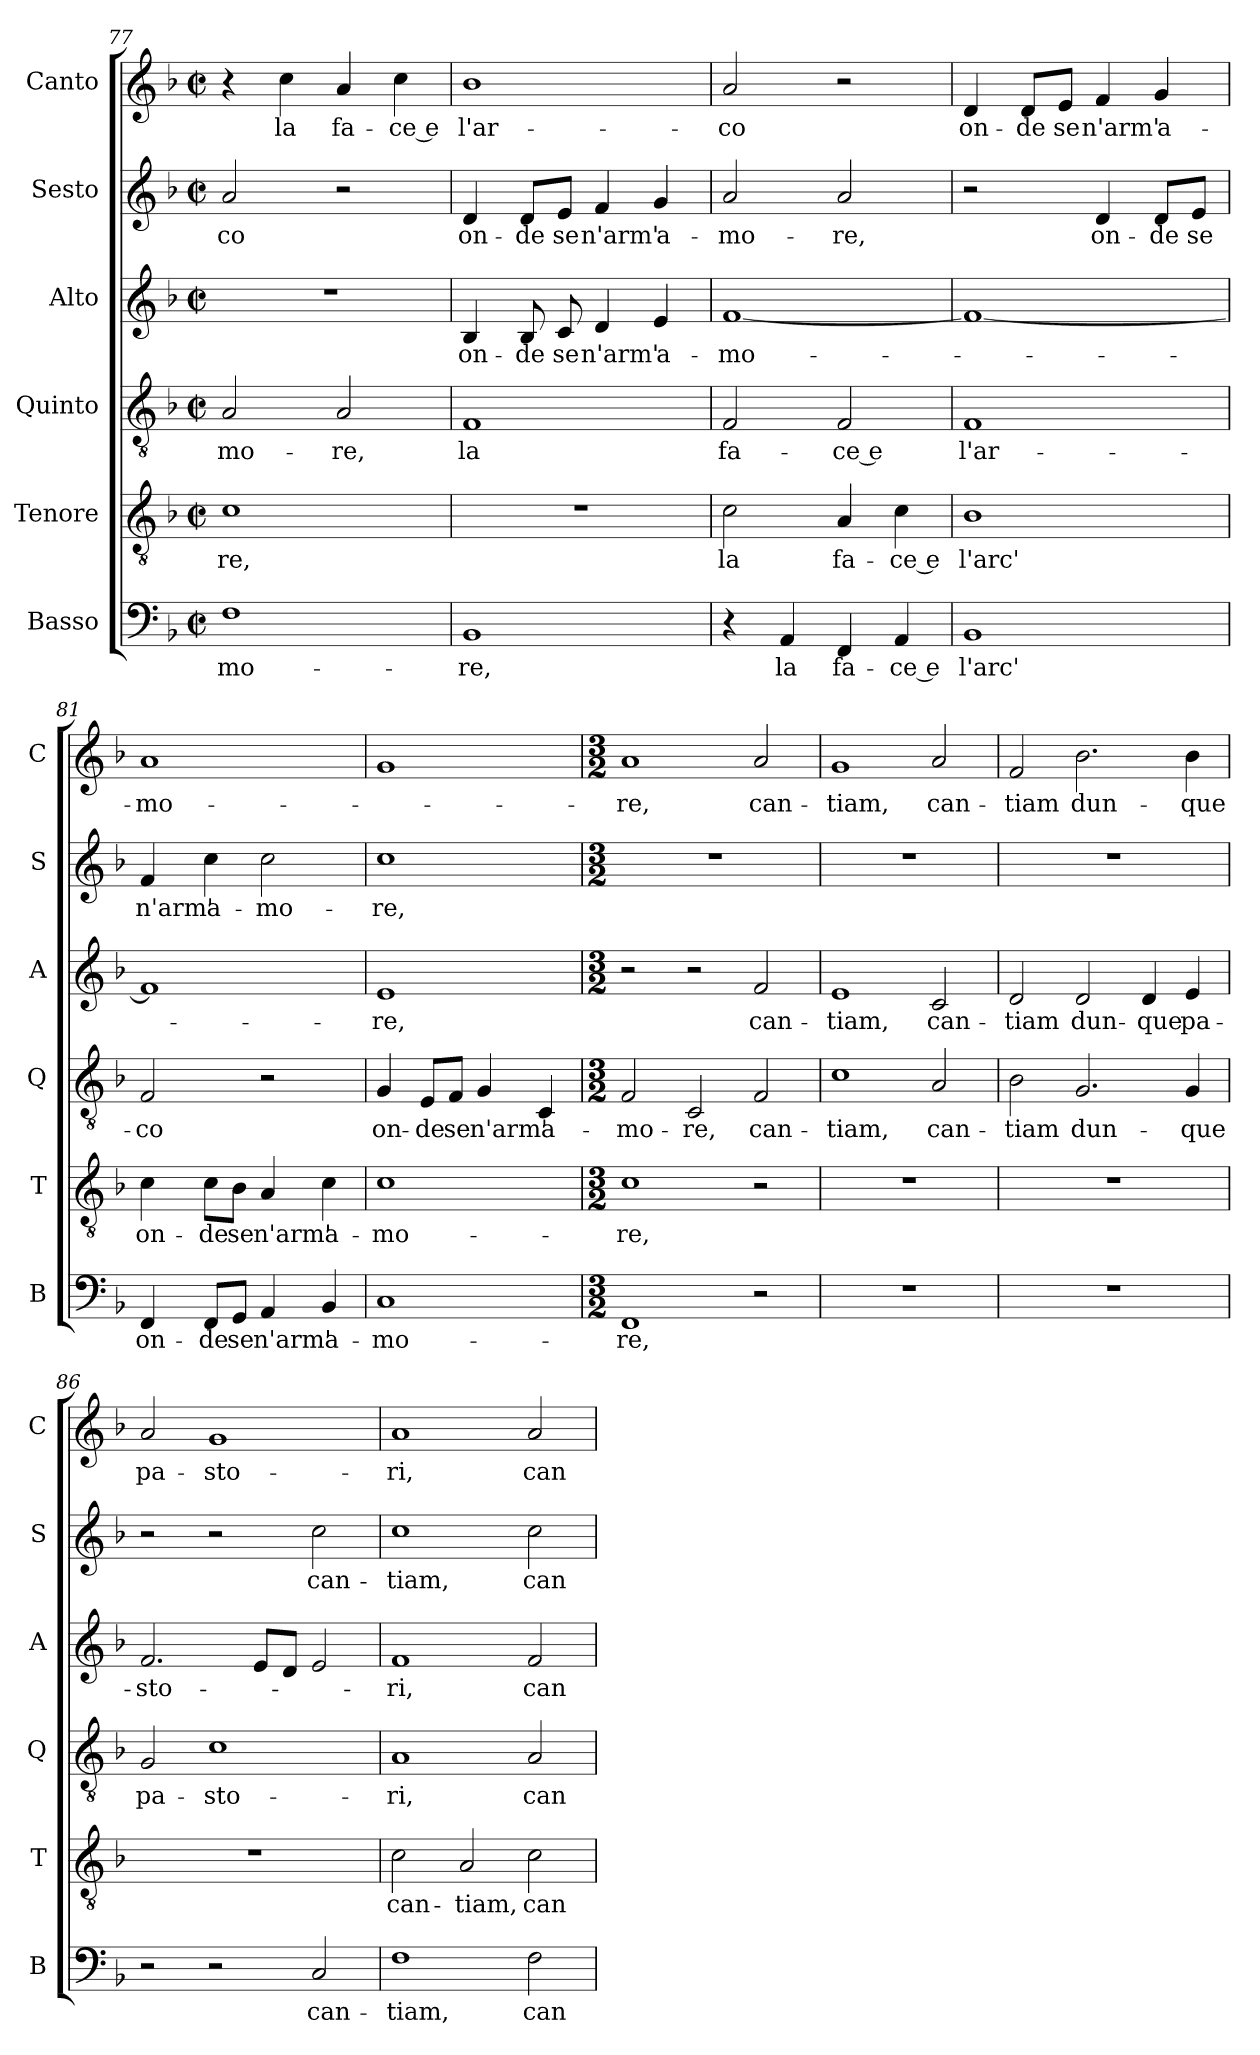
**kern	**text	**kern	**text	**kern	**text	**kern	**text	**kern	**text	**kern	**text
*part6	*part6	*part5	*part5	*part4	*part4	*part3	*part3	*part2	*part2	*part1	*part1
*staff6	*staff6	*staff5	*staff5	*staff4	*staff4	*staff3	*staff3	*staff2	*staff2	*staff1	*staff1
*I"Basso	*	*I"Tenore	*	*I"Quinto	*	*I"Alto	*	*I"Sesto	*	*I"Canto	*
*I'B	*	*I'T	*	*I'Q	*	*I'A	*	*I'S	*	*I'C	*
!!LO:PB:g=z
*clefF4	*	*clefGv2	*	*clefGv2	*	*clefG2	*	*clefG2	*	*clefG2	*
*k[b-]	*	*k[b-]	*	*k[b-]	*	*k[b-]	*	*k[b-]	*	*k[b-]	*
*F:	*	*F:	*	*F:	*	*F:	*	*F:	*	*F:	*
*M2/2	*	*M2/2	*	*M2/2	*	*M2/2	*	*M2/2	*	*M2/2	*
*met(c|)	*	*met(c|)	*	*met(c|)	*	*met(c|)	*	*met(c|)	*	*met(c|)	*
=77	=77	=77	=77	=77	=77	=77	=77	=77	=77	=77	=77
!	!LO:LY:b	!	!LO:LY:b	!	!LO:LY:b	!	!	!	!LO:LY:b	!	!
1F	-mo-	1c	-re,	2A/	-mo-	1r	.	2a/	-co	4r	.
!	!	!	!	!	!	!	!	!	!	!	!LO:LY:b
.	.	.	.	.	.	.	.	.	.	4cc\	la
!	!	!	!	!	!LO:LY:b	!	!	!	!	!	!LO:LY:b
.	.	.	.	2A/	-re,	.	.	2r	.	4a/	fa-
!	!	!	!	!	!	!	!	!	!	!	!LO:LY:b
.	.	.	.	.	.	.	.	.	.	4cc\	-ce e
=78	=78	=78	=78	=78	=78	=78	=78	=78	=78	=78	=78
!	!LO:LY:b	!	!	!	!LO:LY:b	!	!LO:LY:b	!	!LO:LY:b	!	!LO:LY:b
1BB-	-re,	1r	.	1F	la	4B-/	on-	4d/	on-	1b-	l'ar-
!	!	!	!	!	!	!	!LO:LY:b	!	!LO:LY:b	!	!
.	.	.	.	.	.	8B-/	-de	8d/L	-de	.	.
!	!	!	!	!	!	!	!LO:LY:b	!	!LO:LY:b	!	!
.	.	.	.	.	.	8c/	se	8e/J	se	.	.
!	!	!	!	!	!	!	!LO:LY:b	!	!LO:LY:b	!	!
.	.	.	.	.	.	4d/	n'arm'	4f/	n'arm'	.	.
!	!	!	!	!	!	!	!LO:LY:b	!	!LO:LY:b	!	!
.	.	.	.	.	.	4e/	a-	4g/	a-	.	.
=79	=79	=79	=79	=79	=79	=79	=79	=79	=79	=79	=79
!	!	!	!LO:LY:b	!	!LO:LY:b	!	!LO:LY:b	!	!LO:LY:b	!	!LO:LY:b
4r	.	2c\	la	2F/	fa-	[1f	-mo-	2a/	-mo-	2a/	-co
!	!LO:LY:b	!	!	!	!	!	!	!	!	!	!
4AA/	la	.	.	.	.	.	.	.	.	.	.
!	!LO:LY:b	!	!LO:LY:b	!	!LO:LY:b	!	!	!	!LO:LY:b	!	!
4FF/	fa-	4A/	fa-	2F/	-ce e	.	.	2a/	-re,	2r	.
!	!LO:LY:b	!	!LO:LY:b	!	!	!	!	!	!	!	!
4AA/	-ce e	4c\	-ce e	.	.	.	.	.	.	.	.
=80	=80	=80	=80	=80	=80	=80	=80	=80	=80	=80	=80
!	!LO:LY:b	!	!LO:LY:b	!	!LO:LY:b	!	!	!	!	!	!LO:LY:b
1BB-	l'arc'	1B-	l'arc'	1F	l'ar-	1f_	.	2r	.	4d/	on-
!	!	!	!	!	!	!	!	!	!	!	!LO:LY:b
.	.	.	.	.	.	.	.	.	.	8d/L	-de
!	!	!	!	!	!	!	!	!	!	!	!LO:LY:b
.	.	.	.	.	.	.	.	.	.	8e/J	se
!	!	!	!	!	!	!	!	!	!LO:LY:b	!	!LO:LY:b
.	.	.	.	.	.	.	.	4d/	on-	4f/	n'arm'
!	!	!	!	!	!	!	!	!	!LO:LY:b	!	!LO:LY:b
.	.	.	.	.	.	.	.	8d/L	-de	4g/	a-
!	!	!	!	!	!	!	!	!	!LO:LY:b	!	!
.	.	.	.	.	.	.	.	8e/J	se	.	.
=81	=81	=81	=81	=81	=81	=81	=81	=81	=81	=81	=81
!	!LO:LY:b	!	!LO:LY:b	!	!LO:LY:b	!	!	!	!LO:LY:b	!	!LO:LY:b
4FF/	on-	4c\	on-	2F/	-co	1f]	.	4f/	n'arm'	1a	-mo-
!	!LO:LY:b	!	!LO:LY:b	!	!	!	!	!	!LO:LY:b	!	!
8FF/L	-de	8c\L	-de	.	.	.	.	4cc\	a-	.	.
!	!LO:LY:b	!	!LO:LY:b	!	!	!	!	!	!	!	!
8GG/J	se	8B-\J	se	.	.	.	.	.	.	.	.
!	!LO:LY:b	!	!LO:LY:b	!	!	!	!	!	!LO:LY:b	!	!
4AA/	n'arm'	4A/	n'arm'	2r	.	.	.	2cc\	-mo-	.	.
!	!LO:LY:b	!	!LO:LY:b	!	!	!	!	!	!	!	!
4BB-/	a-	4c\	a-	.	.	.	.	.	.	.	.
=82	=82	=82	=82	=82	=82	=82	=82	=82	=82	=82	=82
!	!LO:LY:b	!	!LO:LY:b	!	!LO:LY:b	!	!LO:LY:b	!	!LO:LY:b	!	!
1C	-mo-	1c	-mo-	4G/	on-	1e	-re,	1cc	-re,	1g	.
!	!	!	!	!	!LO:LY:b	!	!	!	!	!	!
.	.	.	.	8E/L	-de	.	.	.	.	.	.
!	!	!	!	!	!LO:LY:b	!	!	!	!	!	!
.	.	.	.	8F/J	se	.	.	.	.	.	.
!	!	!	!	!	!LO:LY:b	!	!	!	!	!	!
.	.	.	.	4G/	n'arm'	.	.	.	.	.	.
!	!	!	!	!	!LO:LY:b	!	!	!	!	!	!
.	.	.	.	4C/	a-	.	.	.	.	.	.
!!LO:LB:g=z
=83	=83	=83	=83	=83	=83	=83	=83	=83	=83	=83	=83
*M3/2	*	*M3/2	*	*M3/2	*	*M3/2	*	*M3/2	*	*M3/2	*
!	!LO:LY:b	!	!LO:LY:b	!	!LO:LY:b	!	!	!	!	!	!LO:LY:b
1FF	-re,	1c	-re,	2F/	-mo-	2r	.	1.r	.	1a	-re,
!	!	!	!	!	!LO:LY:b	!	!	!	!	!	!
.	.	.	.	2C/	-re,	2r	.	.	.	.	.
!	!	!	!	!	!LO:LY:b	!	!LO:LY:b	!	!	!	!LO:LY:b
2r	.	2r	.	2F/	can-	2f/	can-	.	.	2a/	can-
=84	=84	=84	=84	=84	=84	=84	=84	=84	=84	=84	=84
!	!	!	!	!	!LO:LY:b	!	!LO:LY:b	!	!	!	!LO:LY:b
1.r	.	1.r	.	1c	-tiam,	1e	-tiam,	1.r	.	1g	-tiam,
!	!	!	!	!	!LO:LY:b	!	!LO:LY:b	!	!	!	!LO:LY:b
.	.	.	.	2A/	can-	2c/	can-	.	.	2a/	can-
=85	=85	=85	=85	=85	=85	=85	=85	=85	=85	=85	=85
!	!	!	!	!	!LO:LY:b	!	!LO:LY:b	!	!	!	!LO:LY:b
1.r	.	1.r	.	2B-\	-tiam	2d/	-tiam	1.r	.	2f/	-tiam
!	!	!	!	!	!LO:LY:b	!	!LO:LY:b	!	!	!	!LO:LY:b
.	.	.	.	2.G/	dun-	2d/	dun-	.	.	2.b-\	dun-
!	!	!	!	!	!	!	!LO:LY:b	!	!	!	!
.	.	.	.	.	.	4d/	-que	.	.	.	.
!	!	!	!	!	!LO:LY:b	!	!LO:LY:b	!	!	!	!LO:LY:b
.	.	.	.	4G/	-que	4e/	pa-	.	.	4b-\	-que
=86	=86	=86	=86	=86	=86	=86	=86	=86	=86	=86	=86
!	!	!	!	!	!LO:LY:b	!	!LO:LY:b	!	!	!	!LO:LY:b
2r	.	1.r	.	2G/	pa-	2.f/	-sto-	2r	.	2a/	pa-
!	!	!	!	!	!LO:LY:b	!	!	!	!	!	!LO:LY:b
2r	.	.	.	1c	-sto-	.	.	2r	.	1g	-sto-
.	.	.	.	.	.	8e/L	.	.	.	.	.
.	.	.	.	.	.	8d/J	.	.	.	.	.
!	!LO:LY:b	!	!	!	!	!	!	!	!LO:LY:b	!	!
2C/	can-	.	.	.	.	2e/	.	2cc\	can-	.	.
=87	=87	=87	=87	=87	=87	=87	=87	=87	=87	=87	=87
!	!LO:LY:b	!	!LO:LY:b	!	!LO:LY:b	!	!LO:LY:b	!	!LO:LY:b	!	!LO:LY:b
1F	-tiam,	2c\	can-	1A	-ri,	1f	-ri,	1cc	-tiam,	1a	-ri,
!	!	!	!LO:LY:b	!	!	!	!	!	!	!	!
.	.	2A/	-tiam,	.	.	.	.	.	.	.	.
!	!LO:LY:b	!	!LO:LY:b	!	!LO:LY:b	!	!LO:LY:b	!	!LO:LY:b	!	!LO:LY:b
2F\	can-	2c\	can-	2A/	can-	2f/	can-	2cc\	can-	2a/	can-
=	=	=	=	=	=	=	=	=	=	=	=
*-	*-	*-	*-	*-	*-	*-	*-	*-	*-	*-	*-
